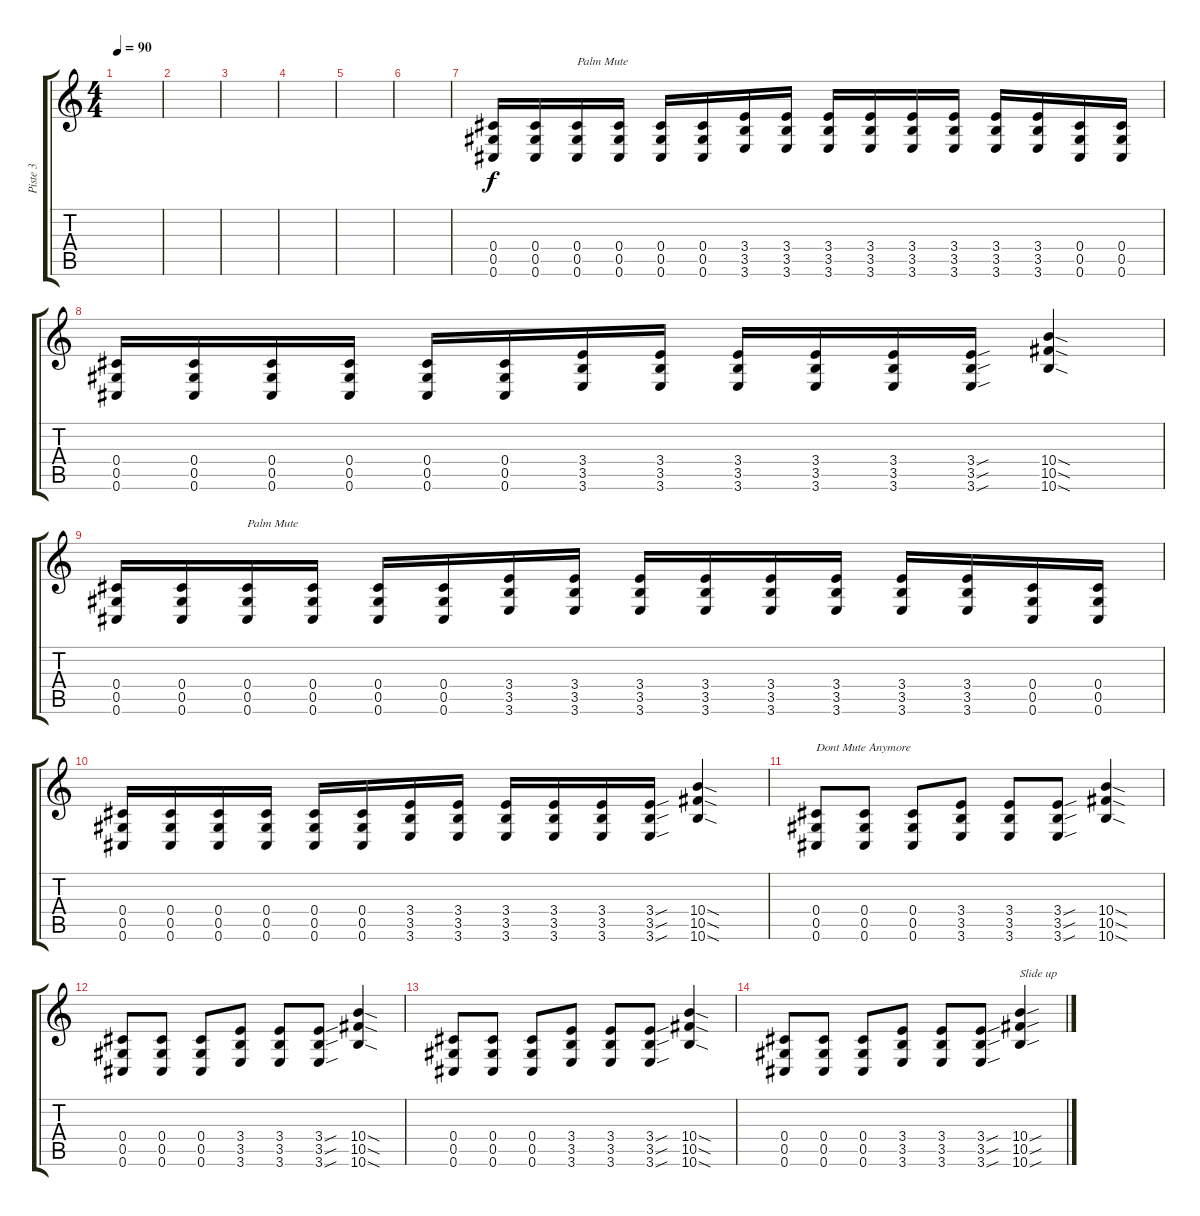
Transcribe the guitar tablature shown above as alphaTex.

\track ("Piste 3" "Piste 3") {instrument distortionguitar}
\staff {score tabs}
\tuning (Eb4 Bb3 Gb3 Db3 Ab2 Db2) {hide}
\ts (4 4)
\tempo 90
\clef g2
\ks c
|
|
|
|
|
|
(0.4 0.5 0.6).16 (0.4 0.5 0.6).16 (0.4 0.5 0.6).16{txt "Palm Mute"} (0.4 0.5 0.6).16 (0.4 0.5 0.6).16 (0.4 0.5 0.6).16 (3.4 3.5 3.6).16 (3.4 3.5 3.6).16 (3.4 3.5 3.6).16 (3.4 3.5 3.6).16 (3.4 3.5 3.6).16 (3.4 3.5 3.6).16 (3.4 3.5 3.6).16 (3.4 3.5 3.6).16 (0.4 0.5 0.6).16 (0.4 0.5 0.6).16 |
(0.4 0.5 0.6).16 (0.4 0.5 0.6).16 (0.4 0.5 0.6).16 (0.4 0.5 0.6).16 (0.4 0.5 0.6).16 (0.4 0.5 0.6).16 (3.4 3.5 3.6).16 (3.4 3.5 3.6).16 (3.4 3.5 3.6).16 (3.4 3.5 3.6).16 (3.4 3.5 3.6).16 (3.4{sou} 3.5{sou} 3.6{sou}).16 (10.4{sod} 10.5{sod} 10.6{sod}).4 |
(0.4 0.5 0.6).16 (0.4 0.5 0.6).16 (0.4 0.5 0.6).16{txt "Palm Mute"} (0.4 0.5 0.6).16 (0.4 0.5 0.6).16 (0.4 0.5 0.6).16 (3.4 3.5 3.6).16 (3.4 3.5 3.6).16 (3.4 3.5 3.6).16 (3.4 3.5 3.6).16 (3.4 3.5 3.6).16 (3.4 3.5 3.6).16 (3.4 3.5 3.6).16 (3.4 3.5 3.6).16 (0.4 0.5 0.6).16 (0.4 0.5 0.6).16 |
(0.4 0.5 0.6).16 (0.4 0.5 0.6).16 (0.4 0.5 0.6).16 (0.4 0.5 0.6).16 (0.4 0.5 0.6).16 (0.4 0.5 0.6).16 (3.4 3.5 3.6).16 (3.4 3.5 3.6).16 (3.4 3.5 3.6).16 (3.4 3.5 3.6).16 (3.4 3.5 3.6).16 (3.4{sou} 3.5{sou} 3.6{sou}).16 (10.4{sod} 10.5{sod} 10.6{sod}).4 |
(0.4 0.5 0.6).8{txt "Dont Mute Anymore"} (0.4 0.5 0.6).8 (0.4 0.5 0.6).8 (3.4 3.5 3.6).8 (3.4 3.5 3.6).8 (3.4{sou} 3.5{sou} 3.6{sou}).8 (10.4{sod} 10.5{sod} 10.6{sod}).4 |
(0.4 0.5 0.6).8 (0.4 0.5 0.6).8 (0.4 0.5 0.6).8 (3.4 3.5 3.6).8 (3.4 3.5 3.6).8 (3.4{sou} 3.5{sou} 3.6{sou}).8 (10.4{sod} 10.5{sod} 10.6{sod}).4 |
(0.4 0.5 0.6).8 (0.4 0.5 0.6).8 (0.4 0.5 0.6).8 (3.4 3.5 3.6).8 (3.4 3.5 3.6).8 (3.4{sou} 3.5{sou} 3.6{sou}).8 (10.4{sod} 10.5{sod} 10.6{sod}).4 |
(0.4 0.5 0.6).8 (0.4 0.5 0.6).8 (0.4 0.5 0.6).8 (3.4 3.5 3.6).8 (3.4 3.5 3.6).8 (3.4{sou} 3.5{sou} 3.6{sou}).8 (10.4{sou} 10.5{sou} 10.6{sou}).4{txt "Slide up"}
